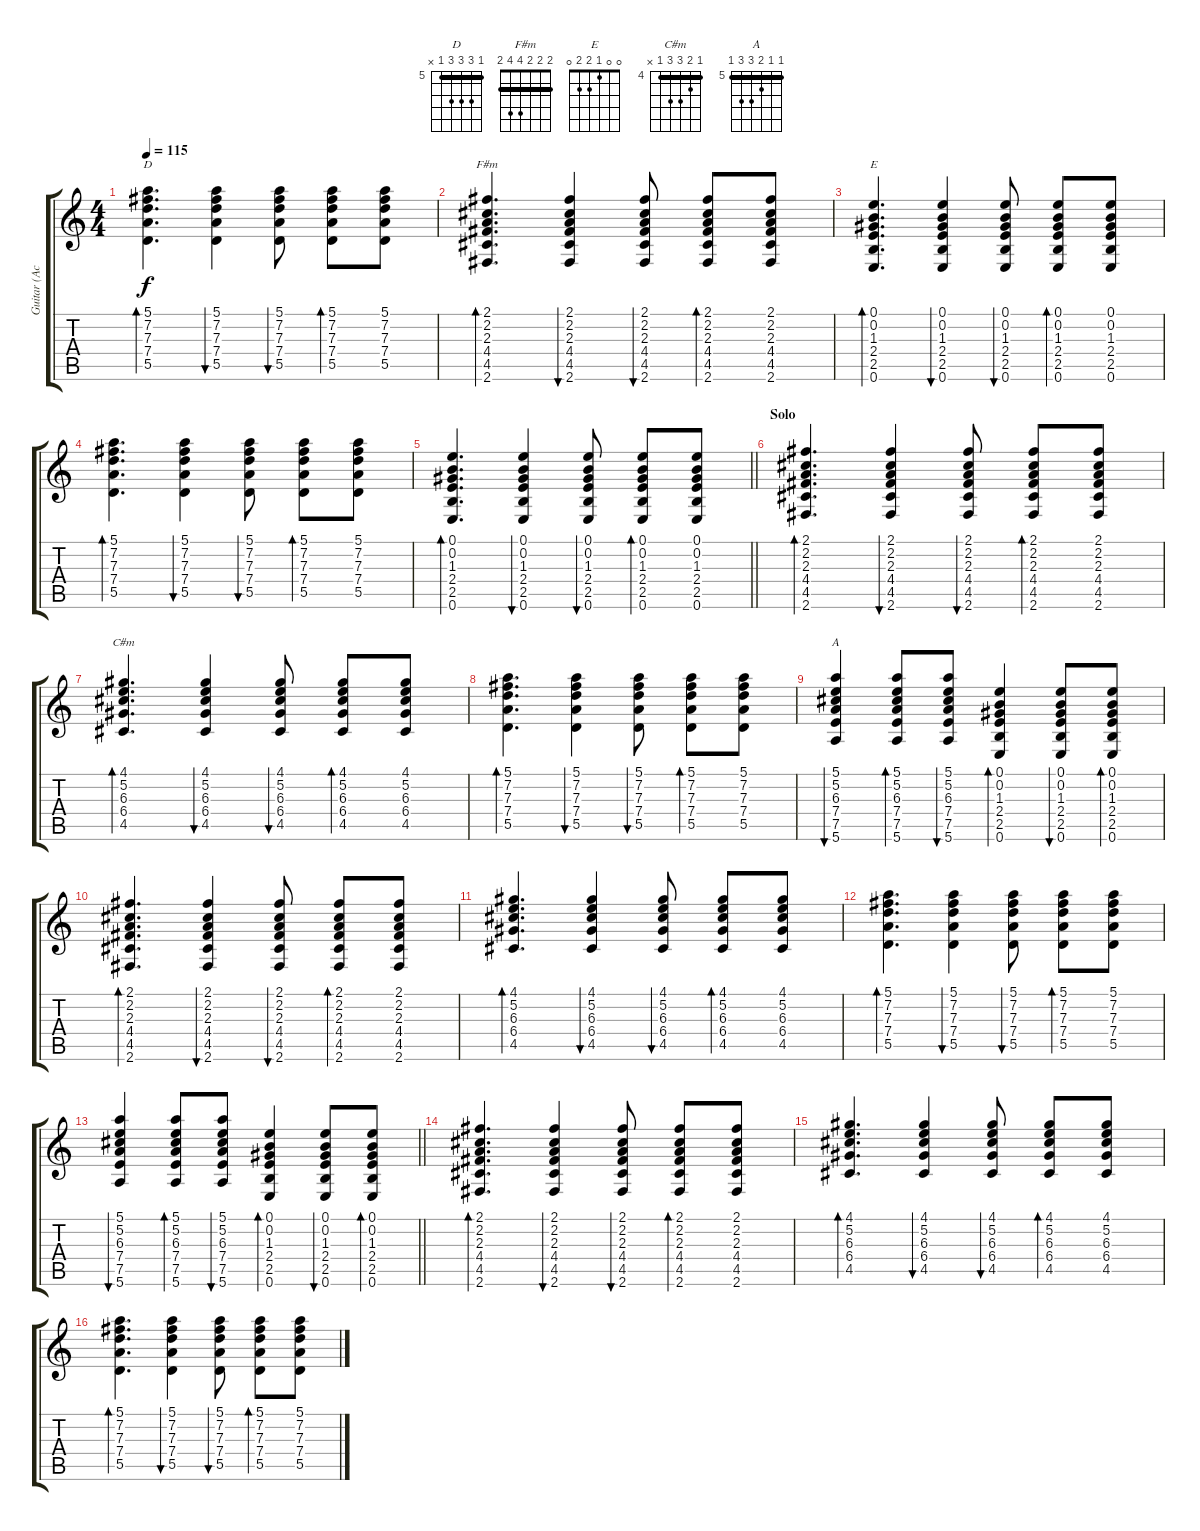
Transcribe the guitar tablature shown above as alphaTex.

\track ("Guitar (Acoustic)" "Guitar (Ac") {instrument acousticguitarnylon}
\staff {score tabs}
\tuning (E4 B3 G3 D3 A2 E2) {hide}
\chord ("D" 5 7 7 7 5 x) {firstfret 5 barre 5}
\chord ("F#m" 2 2 2 4 4 2) {barre 2}
\chord ("E" 0 0 1 2 2 0)
\chord ("C#m" 4 5 6 6 4 x) {firstfret 4 barre 4}
\chord ("A" 5 5 6 7 7 5) {firstfret 5 barre 5}
\ts (4 4)
\tempo 115
\clef g2
\ks c
(5.1 7.2 7.3 7.4 5.5).4{d bd 60 ch "D" dy f} (5.1 7.2 7.3 7.4 5.5).4{bu 60} (5.1 7.2 7.3 7.4 5.5).8{bu 60} (5.1 7.2 7.3 7.4 5.5).8{bd 60} (5.1 7.2 7.3 7.4 5.5).8 |
(2.1 2.2 2.3 4.4 4.5 2.6).4{d bd 60 ch "F#m"} (2.1 2.2 2.3 4.4 4.5 2.6).4{bu 60} (2.1 2.2 2.3 4.4 4.5 2.6).8{bu 60} (2.1 2.2 2.3 4.4 4.5 2.6).8{bd 60} (2.1 2.2 2.3 4.4 4.5 2.6).8 |
(0.1 0.2 1.3 2.4 2.5 0.6).4{d bd 60 ch "E"} (0.1 0.2 1.3 2.4 2.5 0.6).4{bu 60} (0.1 0.2 1.3 2.4 2.5 0.6).8{bu 60} (0.1 0.2 1.3 2.4 2.5 0.6).8{bd 60} (0.1 0.2 1.3 2.4 2.5 0.6).8 |
(5.1 7.2 7.3 7.4 5.5).4{d bd 60} (5.1 7.2 7.3 7.4 5.5).4{bu 60} (5.1 7.2 7.3 7.4 5.5).8{bu 60} (5.1 7.2 7.3 7.4 5.5).8{bd 60} (5.1 7.2 7.3 7.4 5.5).8 |
\barLineRight lightlight
(0.1 0.2 1.3 2.4 2.5 0.6).4{d bd 60} (0.1 0.2 1.3 2.4 2.5 0.6).4{bu 60} (0.1 0.2 1.3 2.4 2.5 0.6).8{bu 60} (0.1 0.2 1.3 2.4 2.5 0.6).8{bd 60} (0.1 0.2 1.3 2.4 2.5 0.6).8 |
\section ("" "Solo")
(2.1 2.2 2.3 4.4 4.5 2.6).4{d bd 60} (2.1 2.2 2.3 4.4 4.5 2.6).4{bu 60} (2.1 2.2 2.3 4.4 4.5 2.6).8{bu 60} (2.1 2.2 2.3 4.4 4.5 2.6).8{bd 60} (2.1 2.2 2.3 4.4 4.5 2.6).8 |
(4.1 5.2 6.3 6.4 4.5).4{d bd 60 ch "C#m"} (4.1 5.2 6.3 6.4 4.5).4{bu 60} (4.1 5.2 6.3 6.4 4.5).8{bu 60} (4.1 5.2 6.3 6.4 4.5).8{bd 60} (4.1 5.2 6.3 6.4 4.5).8 |
(5.1 7.2 7.3 7.4 5.5).4{d bd 60} (5.1 7.2 7.3 7.4 5.5).4{bu 60} (5.1 7.2 7.3 7.4 5.5).8{bu 60} (5.1 7.2 7.3 7.4 5.5).8{bd 60} (5.1 7.2 7.3 7.4 5.5).8 |
(5.1 5.2 6.3 7.4 7.5 5.6).4{bu 60 ch "A"} (5.1 5.2 6.3 7.4 7.5 5.6).8{bd 60} (5.1 5.2 6.3 7.4 7.5 5.6).8{bu 60} (0.1 0.2 1.3 2.4 2.5 0.6).4{bd 60} (0.1 0.2 1.3 2.4 2.5 0.6).8{bu 60} (0.1 0.2 1.3 2.4 2.5 0.6).8{bd 60} |
(2.1 2.2 2.3 4.4 4.5 2.6).4{d bd 60} (2.1 2.2 2.3 4.4 4.5 2.6).4{bu 60} (2.1 2.2 2.3 4.4 4.5 2.6).8{bu 60} (2.1 2.2 2.3 4.4 4.5 2.6).8{bd 60} (2.1 2.2 2.3 4.4 4.5 2.6).8 |
(4.1 5.2 6.3 6.4 4.5).4{d bd 60} (4.1 5.2 6.3 6.4 4.5).4{bu 60} (4.1 5.2 6.3 6.4 4.5).8{bu 60} (4.1 5.2 6.3 6.4 4.5).8{bd 60} (4.1 5.2 6.3 6.4 4.5).8 |
(5.1 7.2 7.3 7.4 5.5).4{d bd 60} (5.1 7.2 7.3 7.4 5.5).4{bu 60} (5.1 7.2 7.3 7.4 5.5).8{bu 60} (5.1 7.2 7.3 7.4 5.5).8{bd 60} (5.1 7.2 7.3 7.4 5.5).8 |
\barLineRight lightlight
(5.1 5.2 6.3 7.4 7.5 5.6).4{bu 60} (5.1 5.2 6.3 7.4 7.5 5.6).8{bd 60} (5.1 5.2 6.3 7.4 7.5 5.6).8{bu 60} (0.1 0.2 1.3 2.4 2.5 0.6).4{bd 60} (0.1 0.2 1.3 2.4 2.5 0.6).8{bu 60} (0.1 0.2 1.3 2.4 2.5 0.6).8{bd 60} |
(2.1 2.2 2.3 4.4 4.5 2.6).4{d bd 60} (2.1 2.2 2.3 4.4 4.5 2.6).4{bu 60} (2.1 2.2 2.3 4.4 4.5 2.6).8{bu 60} (2.1 2.2 2.3 4.4 4.5 2.6).8{bd 60} (2.1 2.2 2.3 4.4 4.5 2.6).8 |
(4.1 5.2 6.3 6.4 4.5).4{d bd 60} (4.1 5.2 6.3 6.4 4.5).4{bu 60} (4.1 5.2 6.3 6.4 4.5).8{bu 60} (4.1 5.2 6.3 6.4 4.5).8{bd 60} (4.1 5.2 6.3 6.4 4.5).8 |
(5.1 7.2 7.3 7.4 5.5).4{d bd 60} (5.1 7.2 7.3 7.4 5.5).4{bu 60} (5.1 7.2 7.3 7.4 5.5).8{bu 60} (5.1 7.2 7.3 7.4 5.5).8{bd 60} (5.1 7.2 7.3 7.4 5.5).8
